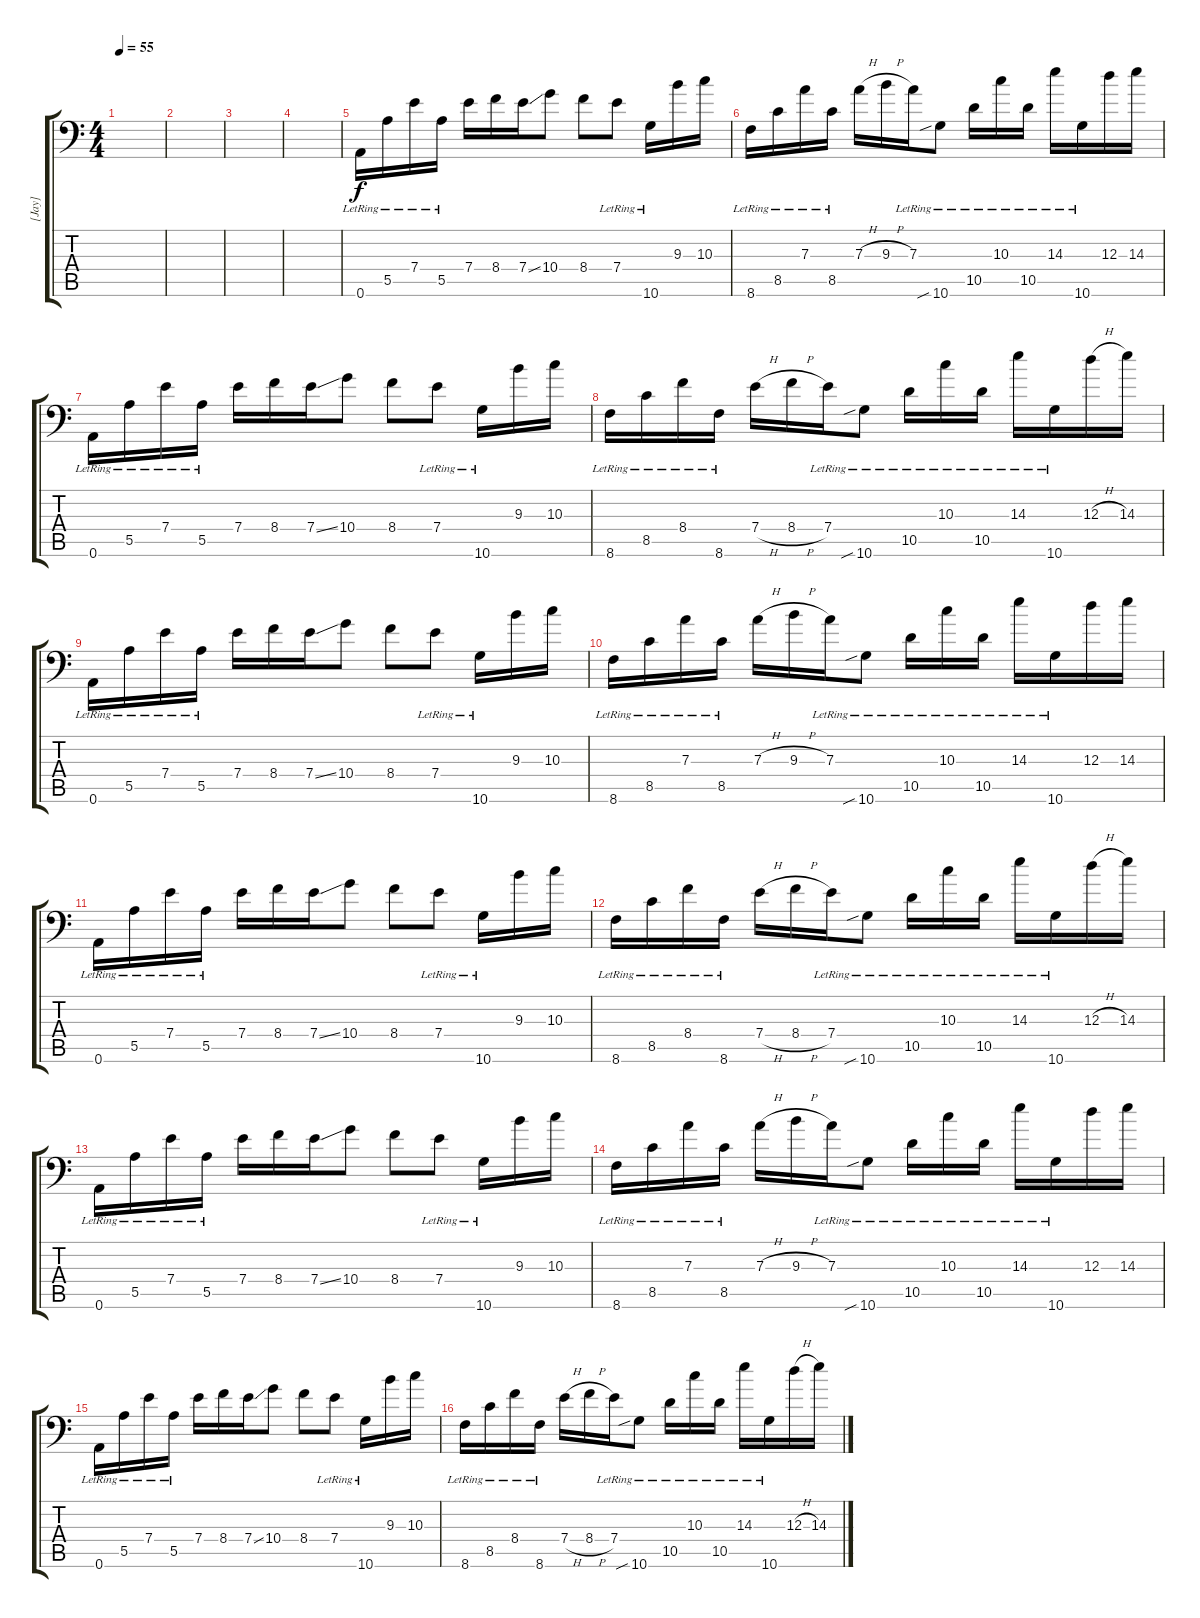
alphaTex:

\track ("[Jay]" "[Jay]") {instrument electricguitarclean}
\staff {score tabs}
\tuning (B3 Gb3 D3 A2 E2 A1) {hide}
\ts (4 4)
\tempo 55
\clef f4
\ks c
|
|
|
|
0.6{lr}.16 5.5{lr}.16 7.4{lr}.16 5.5{lr}.16 7.4.16 8.4.16 7.4{ss}.16 10.4.8 8.4.8 7.4{lr}.8 10.6{lr}.16 9.3.16 10.3.16 |
8.6{lr}.16 8.5{lr}.16 7.3{lr}.16 8.5{lr}.16 7.3{h}.16 9.3{h}.16 7.3{lr}.16 10.6{sib lr}.8 10.5{lr}.16 10.3{lr}.16 10.5{lr}.16 14.3{lr}.16 10.6{lr}.16 12.3.16 14.3.16 |
0.6{lr}.16 5.5{lr}.16 7.4{lr}.16 5.5{lr}.16 7.4.16 8.4.16 7.4{ss}.16 10.4.8 8.4.8 7.4{lr}.8 10.6{lr}.16 9.3.16 10.3.16 |
8.6{lr}.16 8.5{lr}.16 8.4{lr}.16 8.6{lr}.16 7.4{h}.16 8.4{h}.16 7.4{lr}.16 10.6{sib lr}.8 10.5{lr}.16 10.3{lr}.16 10.5{lr}.16 14.3{lr}.16 10.6{lr}.16 12.3{h}.16 14.3.16 |
0.6{lr}.16 5.5{lr}.16 7.4{lr}.16 5.5{lr}.16 7.4.16 8.4.16 7.4{ss}.16 10.4.8 8.4.8 7.4{lr}.8 10.6{lr}.16 9.3.16 10.3.16 |
8.6{lr}.16 8.5{lr}.16 7.3{lr}.16 8.5{lr}.16 7.3{h}.16 9.3{h}.16 7.3{lr}.16 10.6{sib lr}.8 10.5{lr}.16 10.3{lr}.16 10.5{lr}.16 14.3{lr}.16 10.6{lr}.16 12.3.16 14.3.16 |
0.6{lr}.16 5.5{lr}.16 7.4{lr}.16 5.5{lr}.16 7.4.16 8.4.16 7.4{ss}.16 10.4.8 8.4.8 7.4{lr}.8 10.6{lr}.16 9.3.16 10.3.16 |
8.6{lr}.16 8.5{lr}.16 8.4{lr}.16 8.6{lr}.16 7.4{h}.16 8.4{h}.16 7.4{lr}.16 10.6{sib lr}.8 10.5{lr}.16 10.3{lr}.16 10.5{lr}.16 14.3{lr}.16 10.6{lr}.16 12.3{h}.16 14.3.16 |
0.6{lr}.16 5.5{lr}.16 7.4{lr}.16 5.5{lr}.16 7.4.16 8.4.16 7.4{ss}.16 10.4.8 8.4.8 7.4{lr}.8 10.6{lr}.16 9.3.16 10.3.16 |
8.6{lr}.16 8.5{lr}.16 7.3{lr}.16 8.5{lr}.16 7.3{h}.16 9.3{h}.16 7.3{lr}.16 10.6{sib lr}.8 10.5{lr}.16 10.3{lr}.16 10.5{lr}.16 14.3{lr}.16 10.6{lr}.16 12.3.16 14.3.16 |
0.6{lr}.16 5.5{lr}.16 7.4{lr}.16 5.5{lr}.16 7.4.16 8.4.16 7.4{ss}.16 10.4.8 8.4.8 7.4{lr}.8 10.6{lr}.16 9.3.16 10.3.16 |
8.6{lr}.16 8.5{lr}.16 8.4{lr}.16 8.6{lr}.16 7.4{h}.16 8.4{h}.16 7.4{lr}.16 10.6{sib lr}.8 10.5{lr}.16 10.3{lr}.16 10.5{lr}.16 14.3{lr}.16 10.6{lr}.16 12.3{h}.16 14.3.16
